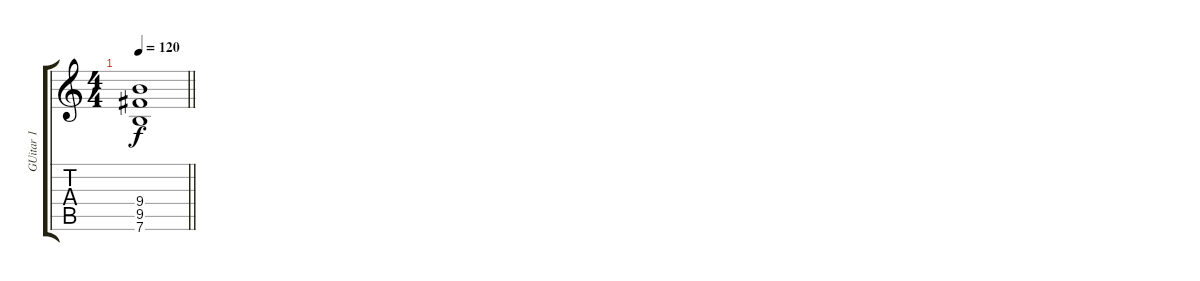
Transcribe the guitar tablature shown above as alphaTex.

\track ("GUitar 1" "GUitar 1") {instrument distortionguitar}
\staff {score tabs}
\tuning (E4 B3 G3 D3 A2 E2) {hide}
\ts (4 4)
\tempo 120
\clef g2
\barLineRight lightlight
\ks c
(9.4{t} 9.5{t} 7.6{t}).1{dy f}
